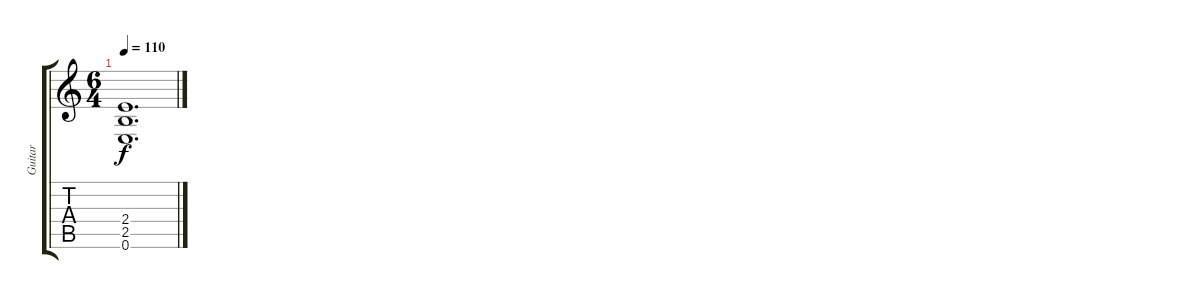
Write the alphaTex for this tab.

\track ("Guitar" "Guitar") {instrument distortionguitar}
\staff {score tabs}
\tuning (E4 B3 G3 D3 A2 E2) {hide}
\ts (6 4)
\tempo 110
\clef g2
\ks c
(2.4{t} 2.5{t} 0.6{t}).1{d dy f}
